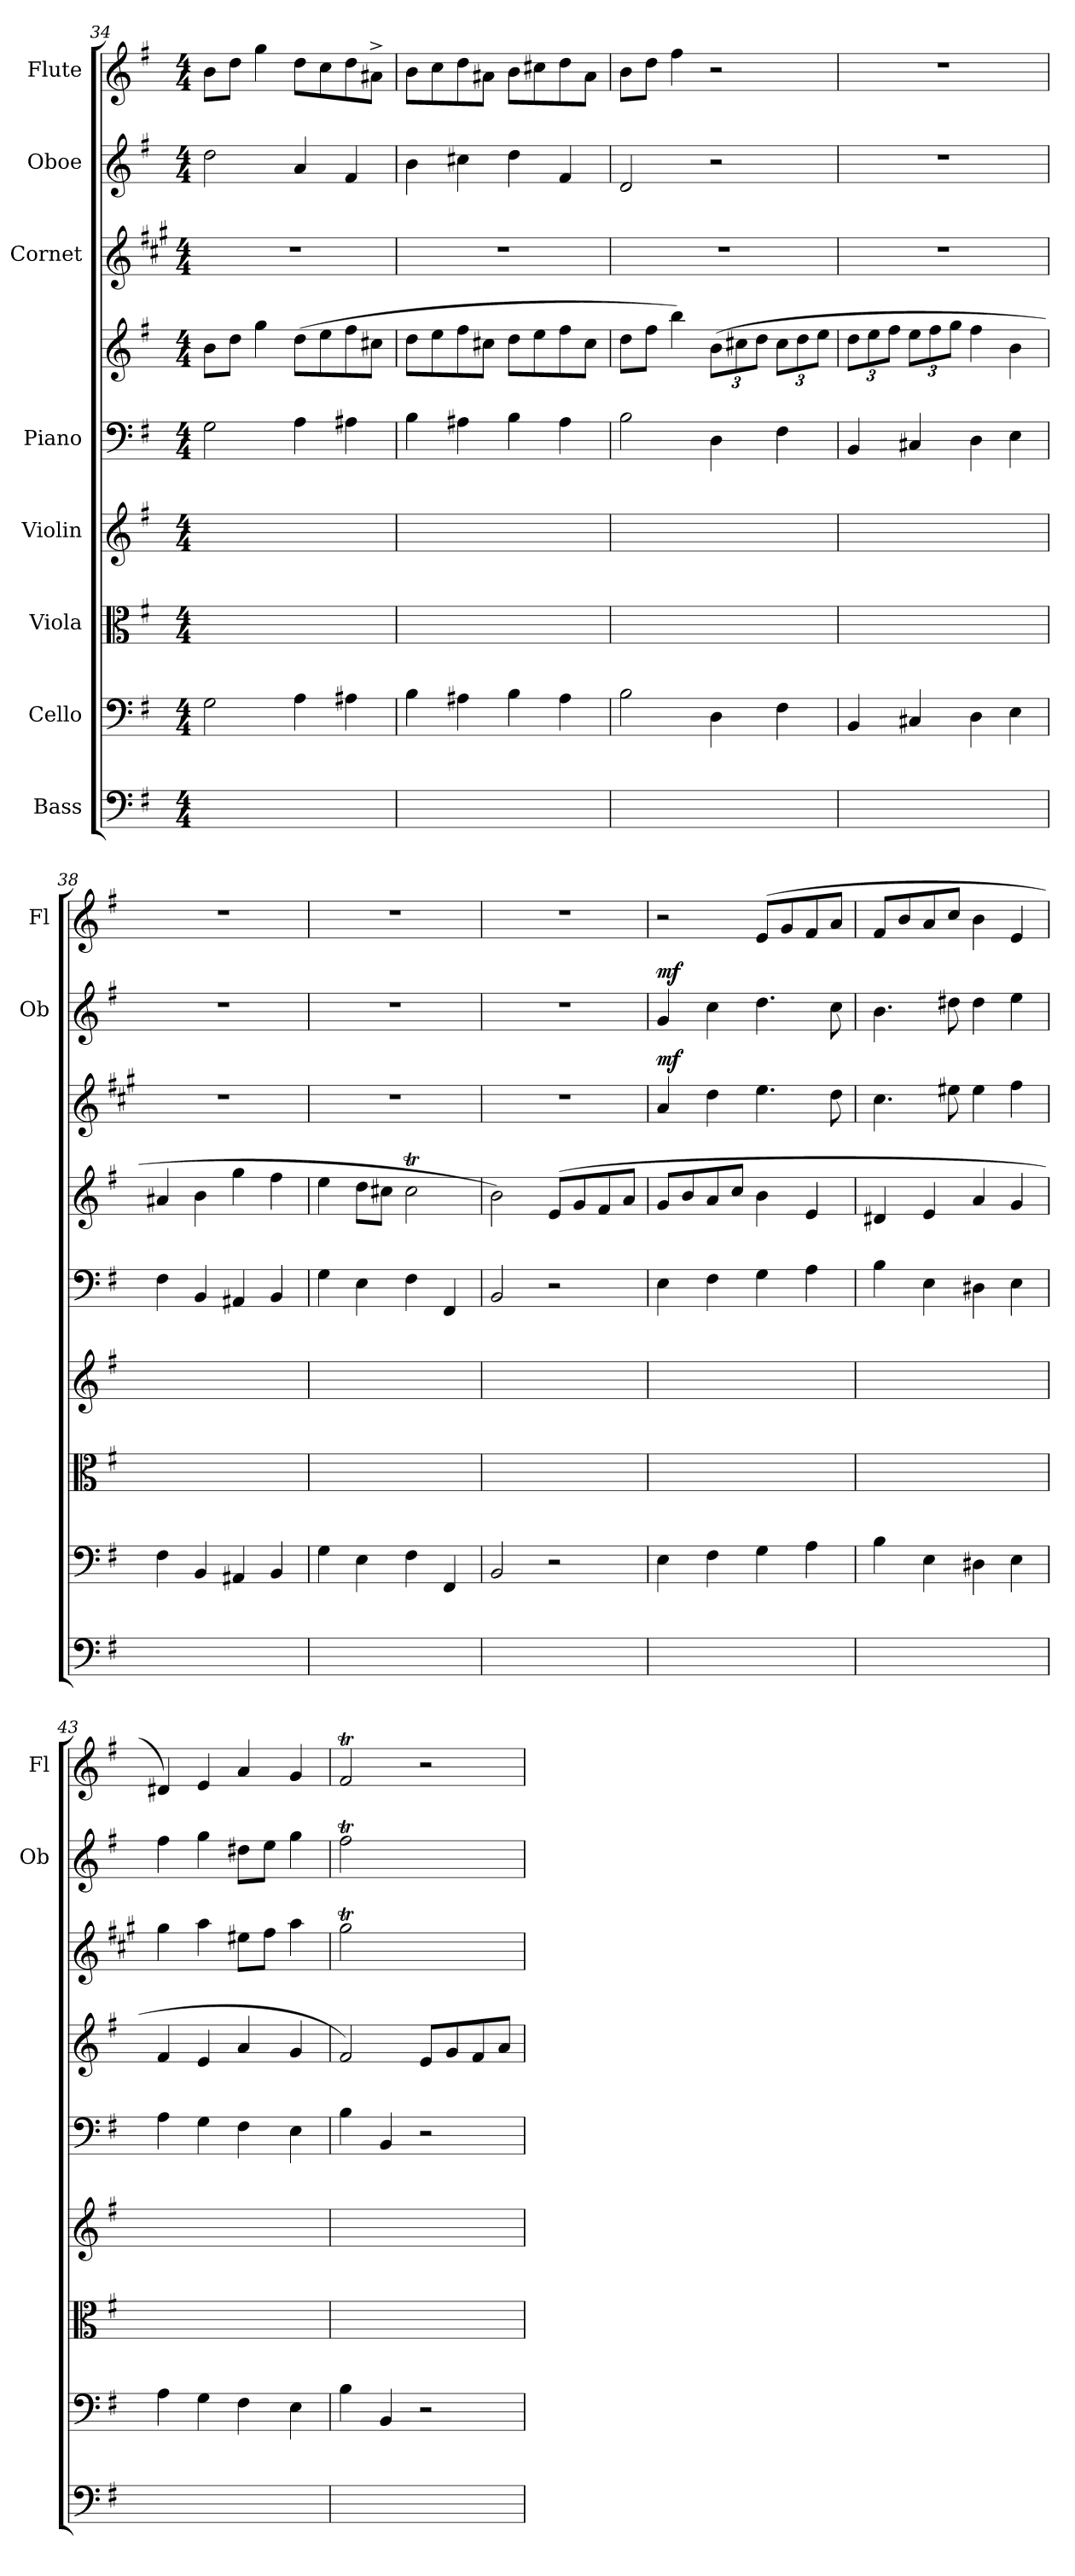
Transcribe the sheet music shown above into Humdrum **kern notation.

**kern	**kern	**kern	**kern	**kern	**kern	**kern	**dynam	**kern	**dynam	**kern
*part8	*part7	*part6	*part5	*part4	*part4	*part3	*part3	*part2	*part2	*part1
*staff9	*staff8	*staff7	*staff6	*staff5	*staff4	*staff3	*staff3	*staff2	*staff2	*staff1
*I"Bass	*I"Cello	*I"Viola	*I"Violin	*I"Piano	*	*I"Cornet	*	*I"Oboe	*	*I"Flute
*	*	*	*	*	*	*	*	*I'Ob	*	*I'Fl
*clefF4	*clefF4	*clefC3	*clefG2	*clefF4	*clefG2	*clefG2	*	*clefG2	*	*clefG2
*ITrd7c12	*	*	*	*	*	*ITrd1c2	*	*	*	*
*k[f#]	*k[f#]	*k[f#]	*k[f#]	*k[f#]	*k[f#]	*k[f#]	*	*k[f#]	*	*k[f#]
*e:	*e:	*e:	*e:	*e:	*e:	*e:	*	*e:	*	*e:
*M4/4	*M4/4	*M4/4	*M4/4	*M4/4	*M4/4	*M4/4	*	*M4/4	*	*M4/4
=34	=34	=34	=34	=34	=34	=34	=34	=34	=34	=34
1ryy	2G\	1ryy	1ryy	2G\	8b\L	1r	.	2dd\	.	8b\L
.	.	.	.	.	8dd\J	.	.	.	.	8dd\J
.	.	.	.	.	4gg\	.	.	.	.	4gg\
.	4A\	.	.	4A\	(8dd\L	.	.	4a/	.	8dd\L
.	.	.	.	.	8ee\	.	.	.	.	8cc\
.	4A#X\	.	.	4A#X\	8ff#\	.	.	4f#/	.	8dd\
.	.	.	.	.	8cc#X\J	.	.	.	.	8a#X^\J
=35	=35	=35	=35	=35	=35	=35	=35	=35	=35	=35
1ryy	4B\	1ryy	1ryy	4B\	8dd\L	1r	.	4b\	.	8b\L
.	.	.	.	.	8ee\	.	.	.	.	8cc\
.	4A#X\	.	.	4A#X\	8ff#\	.	.	4cc#X\	.	8dd\
.	.	.	.	.	8cc#X\J	.	.	.	.	8a#X\J
.	4B\	.	.	4B\	8dd\L	.	.	4dd\	.	8b\L
.	.	.	.	.	8ee\	.	.	.	.	8cc#X\
.	4A#\	.	.	4A#\	8ff#\	.	.	4f#/	.	8dd\
.	.	.	.	.	8cc#\J	.	.	.	.	8a#\J
=36	=36	=36	=36	=36	=36	=36	=36	=36	=36	=36
1ryy	2B\	1ryy	1ryy	2B\	8dd\L	1r	.	2d/	.	8b\L
.	.	.	.	.	8ff#\J	.	.	.	.	8dd\J
.	.	.	.	.	4bb\)	.	.	.	.	4ff#\
*	*	*	*	*	*Xbrackettup	*	*	*	*	*
.	4D\	.	.	4D\	(12b\L	.	.	2r	.	2r
.	.	.	.	.	12cc#X\	.	.	.	.	.
.	.	.	.	.	12dd\J	.	.	.	.	.
.	4F#\	.	.	4F#\	12cc#\L	.	.	.	.	.
.	.	.	.	.	12dd\	.	.	.	.	.
.	.	.	.	.	12ee\J	.	.	.	.	.
!!LO:LB:g=z
=37	=37	=37	=37	=37	=37	=37	=37	=37	=37	=37
1ryy	4BB/	1ryy	1ryy	4BB/	12dd\L	1r	.	1r	.	1r
.	.	.	.	.	12ee\	.	.	.	.	.
.	.	.	.	.	12ff#\J	.	.	.	.	.
.	4C#X/	.	.	4C#X/	12ee\L	.	.	.	.	.
.	.	.	.	.	12ff#\	.	.	.	.	.
.	.	.	.	.	12gg\J	.	.	.	.	.
.	4D\	.	.	4D\	4ff#\	.	.	.	.	.
.	4E\	.	.	4E\	4b\	.	.	.	.	.
=38	=38	=38	=38	=38	=38	=38	=38	=38	=38	=38
1ryy	4F#\	1ryy	1ryy	4F#\	4a#X/	1r	.	1r	.	1r
.	4BB/	.	.	4BB/	4b\	.	.	.	.	.
.	4AA#X/	.	.	4AA#X/	4gg\	.	.	.	.	.
.	4BB/	.	.	4BB/	4ff#\	.	.	.	.	.
=39	=39	=39	=39	=39	=39	=39	=39	=39	=39	=39
1ryy	4G\	1ryy	1ryy	4G\	4ee\	1r	.	1r	.	1r
.	4E\	.	.	4E\	8dd\L	.	.	.	.	.
.	.	.	.	.	8cc#X\J	.	.	.	.	.
.	4F#\	.	.	4F#\	2cc#t\	.	.	.	.	.
.	4FF#/	.	.	4FF#/	.	.	.	.	.	.
=40	=40	=40	=40	=40	=40	=40	=40	=40	=40	=40
1ryy	2BB/	1ryy	1ryy	2BB/	2b\)	1r	.	1r	.	1r
.	2r	.	.	2r	(8e/L	.	.	.	.	.
.	.	.	.	.	8g/	.	.	.	.	.
.	.	.	.	.	8f#/	.	.	.	.	.
.	.	.	.	.	8a/J	.	.	.	.	.
=41	=41	=41	=41	=41	=41	=41	=41	=41	=41	=41
!	!	!	!	!	!	!	!LO:DY:a	!	!LO:DY:a	!
1ryy	4E\	1ryy	1ryy	4E\	8g/L	4g/	mf	4g/	mf	2r
.	.	.	.	.	8b/	.	.	.	.	.
.	4F#\	.	.	4F#\	8a/	4cc\	.	4cc\	.	.
.	.	.	.	.	8cc/J	.	.	.	.	.
.	4G\	.	.	4G\	4b\	4.dd\	.	4.dd\	.	(8e/L
.	.	.	.	.	.	.	.	.	.	8g/
.	4A\	.	.	4A\	4e/	.	.	.	.	8f#/
.	.	.	.	.	.	8cc\	.	8cc\	.	8a/J
=42	=42	=42	=42	=42	=42	=42	=42	=42	=42	=42
1ryy	4B\	1ryy	1ryy	4B\	4d#X/	4.b\	.	4.b\	.	8f#/L
.	.	.	.	.	.	.	.	.	.	8b/
.	4E\	.	.	4E\	4e/	.	.	.	.	8a/
.	.	.	.	.	.	8dd#X\	.	8dd#X\	.	8cc/J
.	4D#X\	.	.	4D#X\	4a/	4dd#\	.	4dd#\	.	4b\
.	4E\	.	.	4E\	4g/	4ee\	.	4ee\	.	4e/
=43	=43	=43	=43	=43	=43	=43	=43	=43	=43	=43
1ryy	4A\	1ryy	1ryy	4A\	4f#/	4ff#\	.	4ff#\	.	4d#X/)
.	4G\	.	.	4G\	4e/	4gg\	.	4gg\	.	4e/
.	4F#\	.	.	4F#\	4a/	8dd#X\L	.	8dd#X\L	.	4a/
.	.	.	.	.	.	8ee\J	.	8ee\J	.	.
.	4E\	.	.	4E\	4g/	4gg\	.	4gg\	.	4g/
!!LO:PB:g=z
=44	=44	=44	=44	=44	=44	=44	=44	=44	=44	=44
1ryy	4B\	1ryy	1ryy	4B\	2f#/)	2ff#t\	.	2ff#t\	.	2f#t/
.	4BB/	.	.	4BB/	.	.	.	.	.	.
.	2r	.	.	2r	8e/L	2ryy	.	2ryy	.	2r
.	.	.	.	.	8g/	.	.	.	.	.
.	.	.	.	.	8f#/	.	.	.	.	.
.	.	.	.	.	8a/J	.	.	.	.	.
=	=	=	=	=	=	=	=	=	=	=
*-	*-	*-	*-	*-	*-	*-	*-	*-	*-	*-
